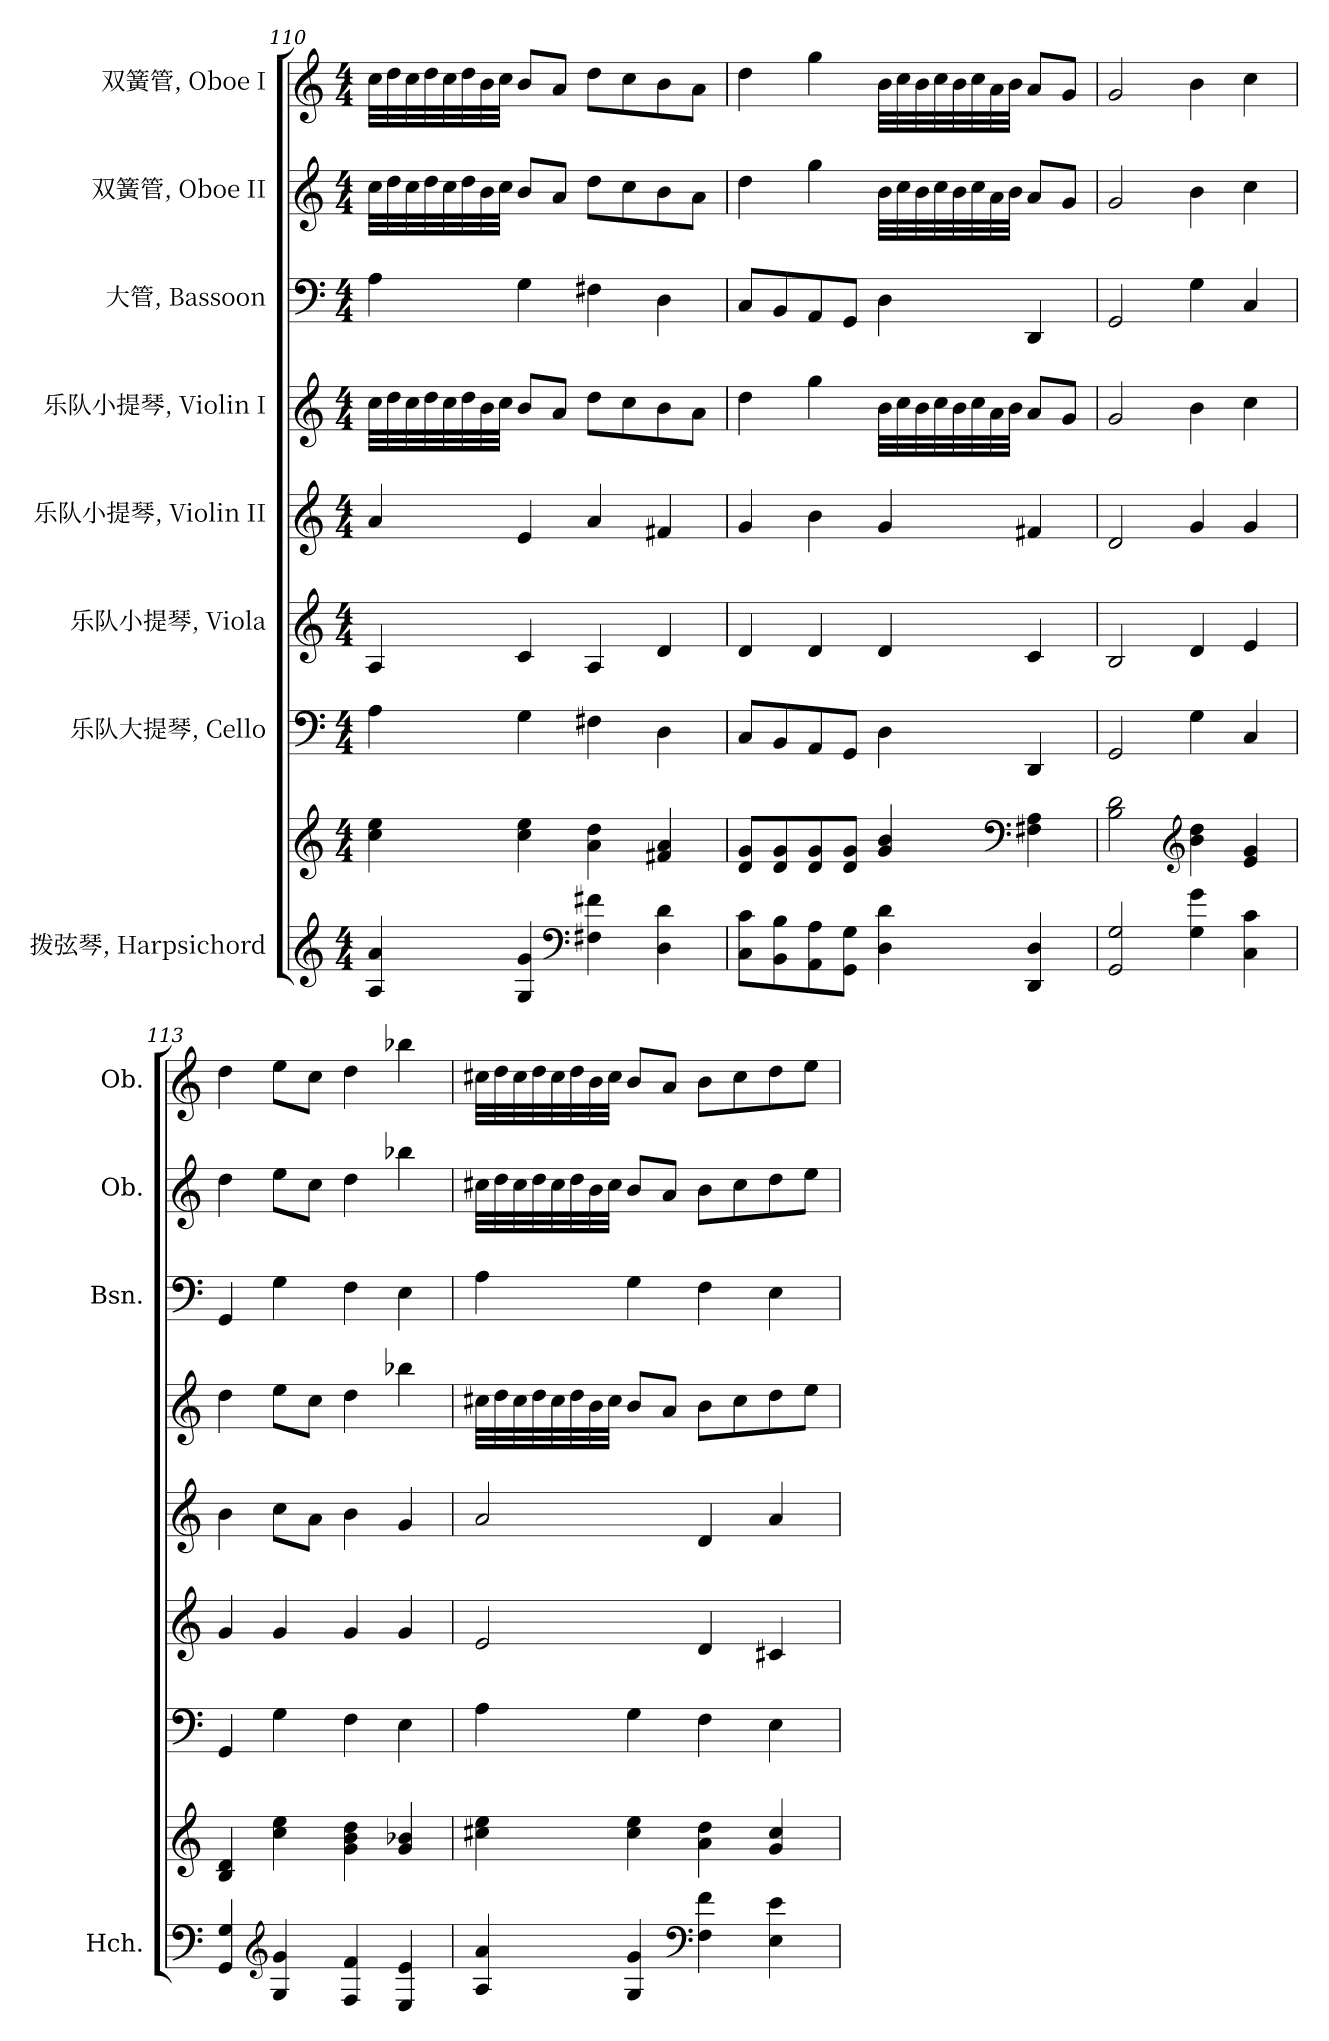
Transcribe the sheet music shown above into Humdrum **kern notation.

**kern	**kern	**kern	**kern	**kern	**kern	**kern	**kern	**kern
*part8	*part8	*part7	*part6	*part5	*part4	*part3	*part2	*part1
*staff9	*staff8	*staff7	*staff6	*staff5	*staff4	*staff3	*staff2	*staff1
*I"拨弦琴, Harpsichord	*	*I"乐队大提琴, Cello	*I"乐队小提琴, Viola	*I"乐队小提琴, Violin II	*I"乐队小提琴, Violin I	*I"大管, Bassoon	*I"双簧管, Oboe II	*I"双簧管, Oboe I
*I'Hch.	*	*	*	*	*	*I'Bsn.	*I'Ob.	*I'Ob.
*clefG2	*clefG2	*clefF4	*clefG2	*clefG2	*clefG2	*clefF4	*clefG2	*clefG2
*k[]	*k[]	*k[]	*k[]	*k[]	*k[]	*k[]	*k[]	*k[]
*M4/4	*M4/4	*M4/4	*M4/4	*M4/4	*M4/4	*M4/4	*M4/4	*M4/4
=110	=110	=110	=110	=110	=110	=110	=110	=110
4A/ 4a/	4cc\ 4ee\	4A\	4A/	4a/	32cc\LLL	4A\	32cc\LLL	32cc\LLL
.	.	.	.	.	32dd\	.	32dd\	32dd\
.	.	.	.	.	32cc\	.	32cc\	32cc\
.	.	.	.	.	32dd\	.	32dd\	32dd\
.	.	.	.	.	32cc\	.	32cc\	32cc\
.	.	.	.	.	32dd\	.	32dd\	32dd\
.	.	.	.	.	32b\	.	32b\	32b\
.	.	.	.	.	32cc\JJJ	.	32cc\JJJ	32cc\JJJ
4G/ 4g/	4cc\ 4ee\	4G\	4c/	4e/	8b/L	4G\	8b/L	8b/L
.	.	.	.	.	8a/J	.	8a/J	8a/J
*clefF4	*	*	*	*	*	*	*	*
4F#X\ 4f#X\	4a\ 4dd\	4F#X\	4A/	4a/	8dd\L	4F#X\	8dd\L	8dd\L
.	.	.	.	.	8cc\	.	8cc\	8cc\
4D\ 4d\	4f#X/ 4a/	4D\	4d/	4f#X/	8b\	4D\	8b\	8b\
.	.	.	.	.	8a\J	.	8a\J	8a\J
=111	=111	=111	=111	=111	=111	=111	=111	=111
8C\ 8c\L	8d/ 8g/L	8C/L	4d/	4g/	4dd\	8C/L	4dd\	4dd\
8BB\ 8B\	8d/ 8g/	8BB/	.	.	.	8BB/	.	.
8AA\ 8A\	8d/ 8g/	8AA/	4d/	4b\	4gg\	8AA/	4gg\	4gg\
8GG\ 8G\J	8d/ 8g/J	8GG/J	.	.	.	8GG/J	.	.
4D\ 4d\	4g/ 4b/	4D\	4d/	4g/	32b\LLL	4D\	32b\LLL	32b\LLL
.	.	.	.	.	32cc\	.	32cc\	32cc\
.	.	.	.	.	32b\	.	32b\	32b\
.	.	.	.	.	32cc\	.	32cc\	32cc\
.	.	.	.	.	32b\	.	32b\	32b\
.	.	.	.	.	32cc\	.	32cc\	32cc\
.	.	.	.	.	32a\	.	32a\	32a\
.	.	.	.	.	32b\JJJ	.	32b\JJJ	32b\JJJ
*	*clefF4	*	*	*	*	*	*	*
4DD/ 4D/	4F#X\ 4A\	4DD/	4c/	4f#X/	8a/L	4DD/	8a/L	8a/L
.	.	.	.	.	8g/J	.	8g/J	8g/J
!!LO:PB:g=z
=112	=112	=112	=112	=112	=112	=112	=112	=112
2GG/ 2G/	2B\ 2d\	2GG/	2B/	2d/	2g/	2GG/	2g/	2g/
*	*clefG2	*	*	*	*	*	*	*
4G\ 4g\	4b\ 4dd\	4G\	4d/	4g/	4b\	4G\	4b\	4b\
4C\ 4c\	4e/ 4g/	4C/	4e/	4g/	4cc\	4C/	4cc\	4cc\
=113	=113	=113	=113	=113	=113	=113	=113	=113
4GG/ 4G/	4B/ 4d/	4GG/	4g/	4b\	4dd\	4GG/	4dd\	4dd\
*clefG2	*	*	*	*	*	*	*	*
4G/ 4g/	4cc\ 4ee\	4G\	4g/	8cc\L	8ee\L	4G\	8ee\L	8ee\L
.	.	.	.	8a\J	8cc\J	.	8cc\J	8cc\J
4F/ 4f/	4g\ 4b\ 4dd\	4F\	4g/	4b\	4dd\	4F\	4dd\	4dd\
4E/ 4e/	4g/ 4b-X/	4E\	4g/	4g/	4bb-X\	4E\	4bb-X\	4bb-X\
=114	=114	=114	=114	=114	=114	=114	=114	=114
4A/ 4a/	4cc#X\ 4ee\	4A\	2e/	2a/	32cc#X\LLL	4A\	32cc#X\LLL	32cc#X\LLL
.	.	.	.	.	32dd\	.	32dd\	32dd\
.	.	.	.	.	32cc#\	.	32cc#\	32cc#\
.	.	.	.	.	32dd\	.	32dd\	32dd\
.	.	.	.	.	32cc#\	.	32cc#\	32cc#\
.	.	.	.	.	32dd\	.	32dd\	32dd\
.	.	.	.	.	32b\	.	32b\	32b\
.	.	.	.	.	32cc#\JJJ	.	32cc#\JJJ	32cc#\JJJ
4G/ 4g/	4cc#\ 4ee\	4G\	.	.	8b/L	4G\	8b/L	8b/L
.	.	.	.	.	8a/J	.	8a/J	8a/J
*clefF4	*	*	*	*	*	*	*	*
4F\ 4f\	4a\ 4dd\	4F\	4d/	4d/	8b\L	4F\	8b\L	8b\L
.	.	.	.	.	8cc#\	.	8cc#\	8cc#\
4E\ 4e\	4g/ 4cc#/	4E\	4c#X/	4a/	8dd\	4E\	8dd\	8dd\
.	.	.	.	.	8ee\J	.	8ee\J	8ee\J
=	=	=	=	=	=	=	=	=
*-	*-	*-	*-	*-	*-	*-	*-	*-
